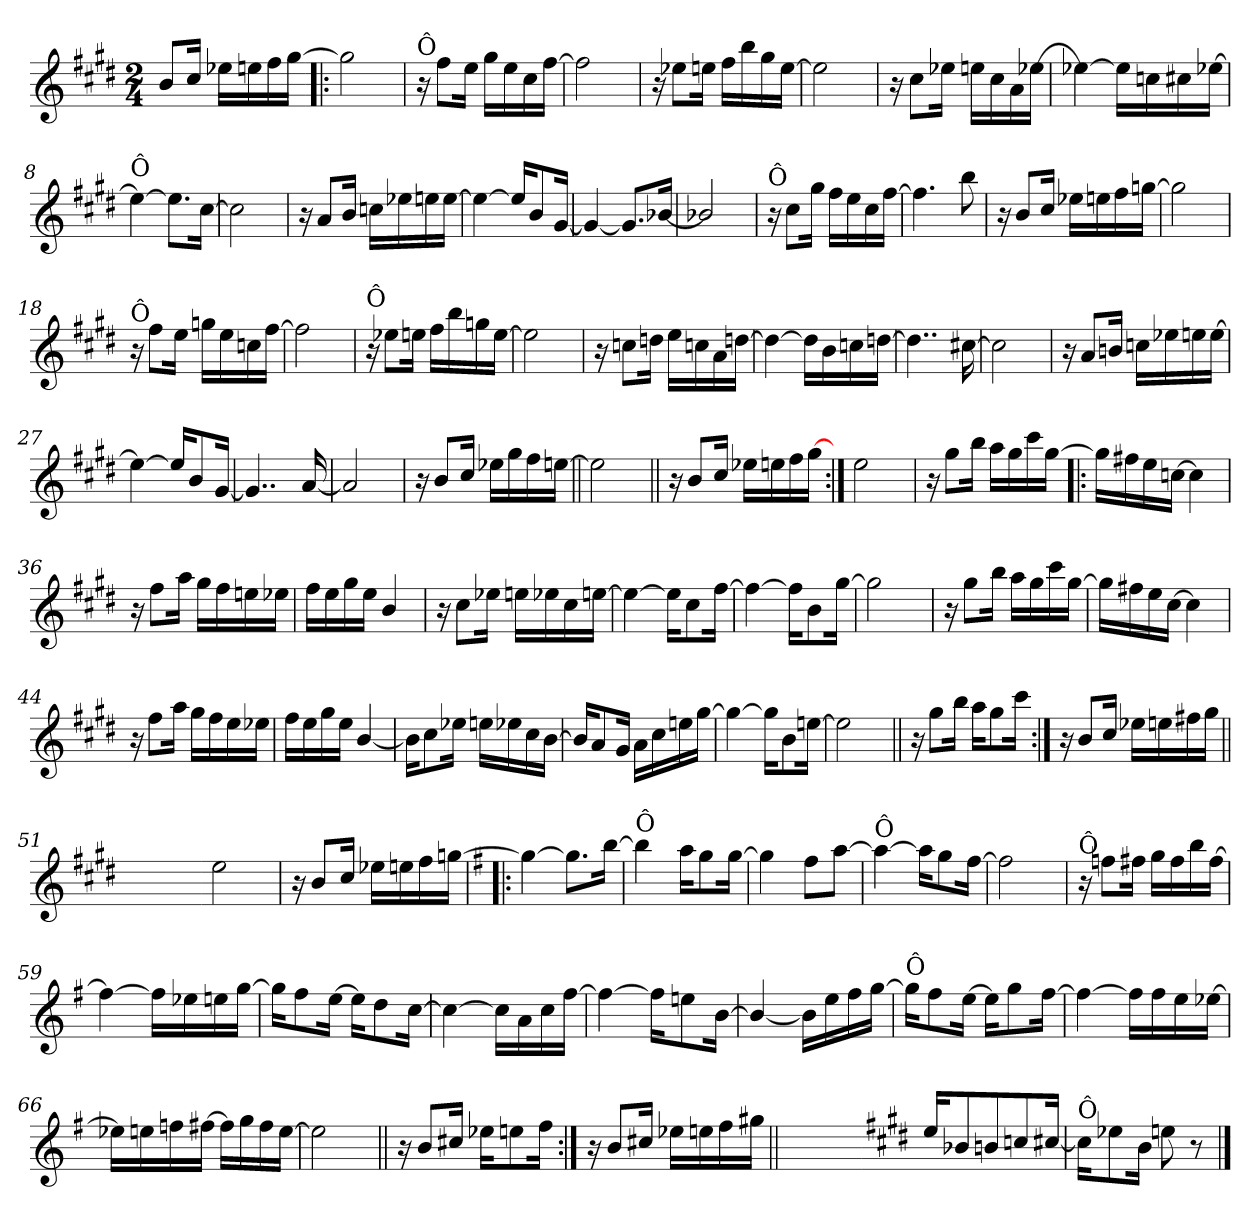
**kern
*part1
*staff1
*clefG2
*k[f#c#g#d#]
*E:
*M2/4
=
8b/L
16cc#/Jk
16ee-X\LL
16een\
16ff#\
[16gg#\JJ
=1!|:
2gg#\]
=2
!LO:TX:a:t=Ô
16r
8ff#\L
16ee\Jk
16gg#\LL
16ee\
16cc#\
[16ff#\JJ
=3
2ff#\]
=4
16r
8ee-X\L
16een\Jk
16ff#\LL
16bb\
16gg#\
[16ee\JJ
!!LO:LB:g=z
=5
2ee\]
=6
16r
8cc#\L
16ee-X\Jk
16een\LL
16cc#\
16a\
[16ee-X\JJ
=7
4ee-X\_
16ee-\LL]
16ccn\
16cc#X\
[16ee-X\JJ
=8
!LO:TX:a:t=Ô
4ee-\_
8.ee-\L]
[16cc#\Jk
=9
2cc#\]
!!LO:LB:g=z
=10
16r
8a/L
16b/Jk
16ccn\LL
16ee-X\
16een\
[16ee\JJ
=11
4ee\_
16ee/KL]
8b/
[16g#/Jk
=12
4g#/_
8.g#/L]
[16b-X/Jk
=13
2b-X/]
=14
!LO:TX:a:t=Ô
16r
8cc#\L
16gg#\Jk
16ff#\LL
16ee\
16cc#\
[16ff#\JJ
!!LO:LB:g=z
=15
4.ff#\]
8bb\
=16
16r
8b/L
16cc#/Jk
16ee-X\LL
16een\
16ff#\
[16ggn\JJ
=17
2ggn\]
=18
!LO:TX:a:t=Ô
16r
8ff#\L
16ee\Jk
16ggn\LL
16ee\
16ccn\
[16ff#\JJ
=19
2ff#\]
!!LO:LB:g=z
=20
!LO:TX:a:t=Ô
16r
8ee-X\L
16een\Jk
16ff#\LL
16bb\
16ggn\
[16ee\JJ
=21
2ee\]
=22
16r
8ccn\L
16ddn\Jk
16ee\LL
16ccn\
16a\
[16ddn\JJ
=23
4ddn\_
16dd\LL]
16b\
16ccn\
[16ddn\JJ
=24
4..ddn\]
[16cc#X\
!!LO:LB:g=z
=25
2cc#\]
=26
16r
8a/L
16bn/Jk
16ccn\LL
16ee-X\
16een\
[16ee\JJ
=27
4ee\_
16ee/KL]
8b/
[16g#/Jk
=28
4..g#/]
[16a/
=29
2a/]
!!LO:LB:g=z
=30
16r
8b/L
16cc#/Jk
16ee-X\LL
16gg#\
16ff#\
[16een\JJ
=31||
2ee\]
=32||
16r
8b/L
16cc#/Jk
16ee-X\LL
16een\
16ff#\
[16gg#\JJ
=33:|!
2ee\
=34
16r
8gg#\L
16bb\Jk
16aa\LL
16gg#\
16ccc#\
[16gg#\JJ
!!LO:LB:g=z
=35!|:
16gg#\LL]
16ff#X\
16ee\
[16ccn\JJ
4ccn\]
=36
16r
8ff#\L
16aa\Jk
16gg#\LL
16ff#\
16een\
16ee-X\JJ
=37
16ff#\LL
16ee\
16gg#\
16ee\JJ
4b/
=38
16r
8cc#\L
16ee-X\Jk
16een\LL
16ee-X\
16cc#\
[16een\JJ
=39
4ee\_
16ee\KL]
8cc#\
[16ff#\Jk
!!LO:LB:g=z
=40
4ff#\_
16ff#\KL]
8b\
[16gg#\Jk
=41
2gg#\]
=42
16r
8gg#\L
16bb\Jk
16aa\LL
16gg#\
16ccc#\
[16gg#\JJ
=43
16gg#\LL]
16ff#X\
16ee\
[16cc#\JJ
4cc#\]
=44
16r
8ff#\L
16aa\Jk
16gg#\LL
16ff#\
16ee\
16ee-X\JJ
!!LO:PB:g=z
=45
16ff#\LL
16ee\
16gg#\
16ee\JJ
[4b/
=46
16bn\KL]
8cc#\
16ee-X\Jk
16een\LL
16ee-X\
16cc#\
[16b\JJ
=47
16b/KL]
8a/
16g#/Jk
16a\LL
16cc#\
16een\
[16gg#\JJ
=48
4gg#\_
16gg#\KL]
8b\
[16een\Jk
=49
2ee\]
!!LO:LB:g=z
=50||
16r
8gg#\L
16bb\Jk
16aa\KL
8gg#\
16ccc#\Jk
=51:|!
16r
8b/L
16cc#/Jk
16ee-X\LL
16een\
16ff#X\
16gg#\JJ
=51X511||
2ryy
!!LO:LB:g=z
=51X512-
2ee\
=52
16r
8b/L
16cc#/Jk
16ee-X\LL
16een\
16ff#\
[16ggn\JJ
=53!|:
*k[f#]
*G:
4gg\_
8.gg\L]
[16bb\Jk
=54
!LO:TX:a:t=Ô
4bb\]
16aa\KL
8gg\
[16gg\Jk
=55
4gg\]
8ff#\L
[8aa\J
!!LO:LB:g=z
=56
!LO:TX:a:t=Ô
4aa\_
16aa\KL]
8gg\
[16ff#\Jk
=57
2ff#\]
=58
!LO:TX:a:t=Ô
16r
8ffn\L
16ff#X\Jk
16gg\LL
16ff#\
16bb\
[16ff#\JJ
=59
4ff#\_
16ff#\LL]
16ee-X\
16een\
[16gg\JJ
=60
16ggn\KL]
8ff#\
[16ee\Jk
16ee\KL]
8dd\
[16cc\Jk
!!LO:LB:g=z
=61
4cc\_
16cc\LL]
16a\
16cc\
[16ff#\JJ
=62
4ff#\_
16ff#\KL]
8een\
[16b\Jk
=63
4b/_
16b\LL]
16ee\
16ff#\
[16gg\JJ
=64
!LO:TX:a:t=Ô
16gg\KL]
8ff#\
[16ee\Jk
16ee\KL]
8gg\
[16ff#\Jk
=65
4ff#\_
16ff#\LL]
16ff#\
16ee\
[16ee-X\JJ
!!LO:LB:g=z
=66
16ee-X\LL]
16een\
16ffn\
[16ff#X\JJ
16ff#\LL]
16gg\
16ff#\
[16ee\JJ
=67
2ee\]
=68||
16r
8b/L
16cc#X/Jk
16ee-X\KL
8een\
16ff#\Jk
=69:|!
16r
8b/L
16cc#X/Jk
16ee-X\LL
16een\
16ff#\
16gg#X\JJ
=69X693||
2ryy
!!LO:LB:g=z
=70-
*k[f#c#g#d#]
*E:
16ee/KL
8b-X/
8bn/
8ccn/
[16cc#X/Jk
=71
!LO:TX:a:t=Ô
16cc#\KL]
8ee-X\
16b\Jk
8een\
8r
==
*-
